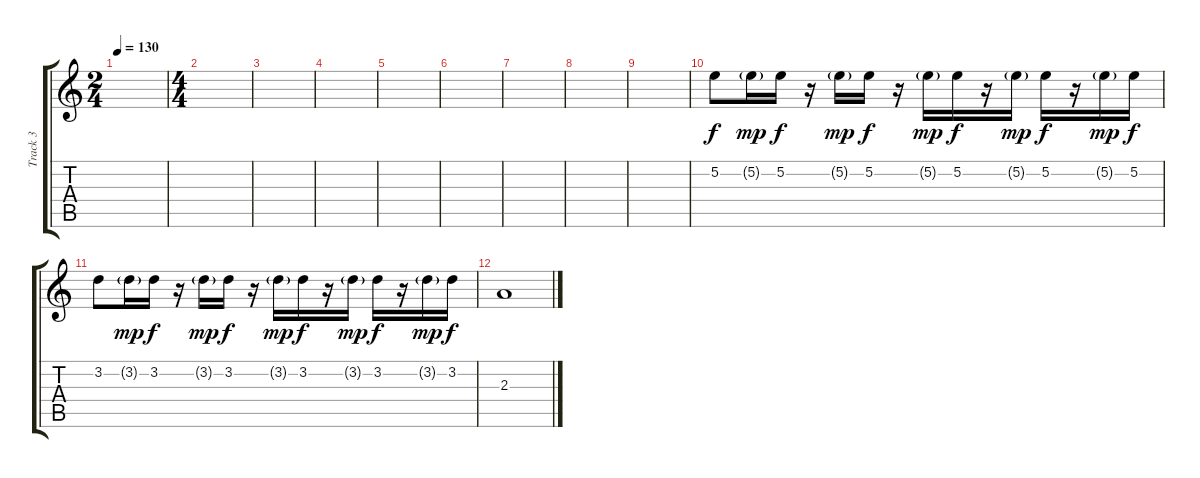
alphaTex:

\track ("Track 3" "Track 3") {instrument overdrivenguitar}
\staff {score tabs}
\tuning (E4 B3 G3 D3 A2 E2) {hide}
\ts (2 4)
\tempo 130
\clef g2
\ks c
|
\ts (4 4)
|
|
|
|
|
|
|
|
5.2.8 5.2{g}.16{dy mp} 5.2.16{dy f} r.16 5.2{g}.16{dy mp} 5.2.16{dy f} r.16 5.2{g}.16{dy mp} 5.2.16{dy f} r.16 5.2{g}.16{dy mp} 5.2.16{dy f} r.16 5.2{g}.16{dy mp} 5.2.16{dy f} |
3.2.8 3.2{g}.16{dy mp} 3.2.16{dy f} r.16 3.2{g}.16{dy mp} 3.2.16{dy f} r.16 3.2{g}.16{dy mp} 3.2.16{dy f} r.16 3.2{g}.16{dy mp} 3.2.16{dy f} r.16 3.2{g}.16{dy mp} 3.2.16{dy f} |
2.3.1
